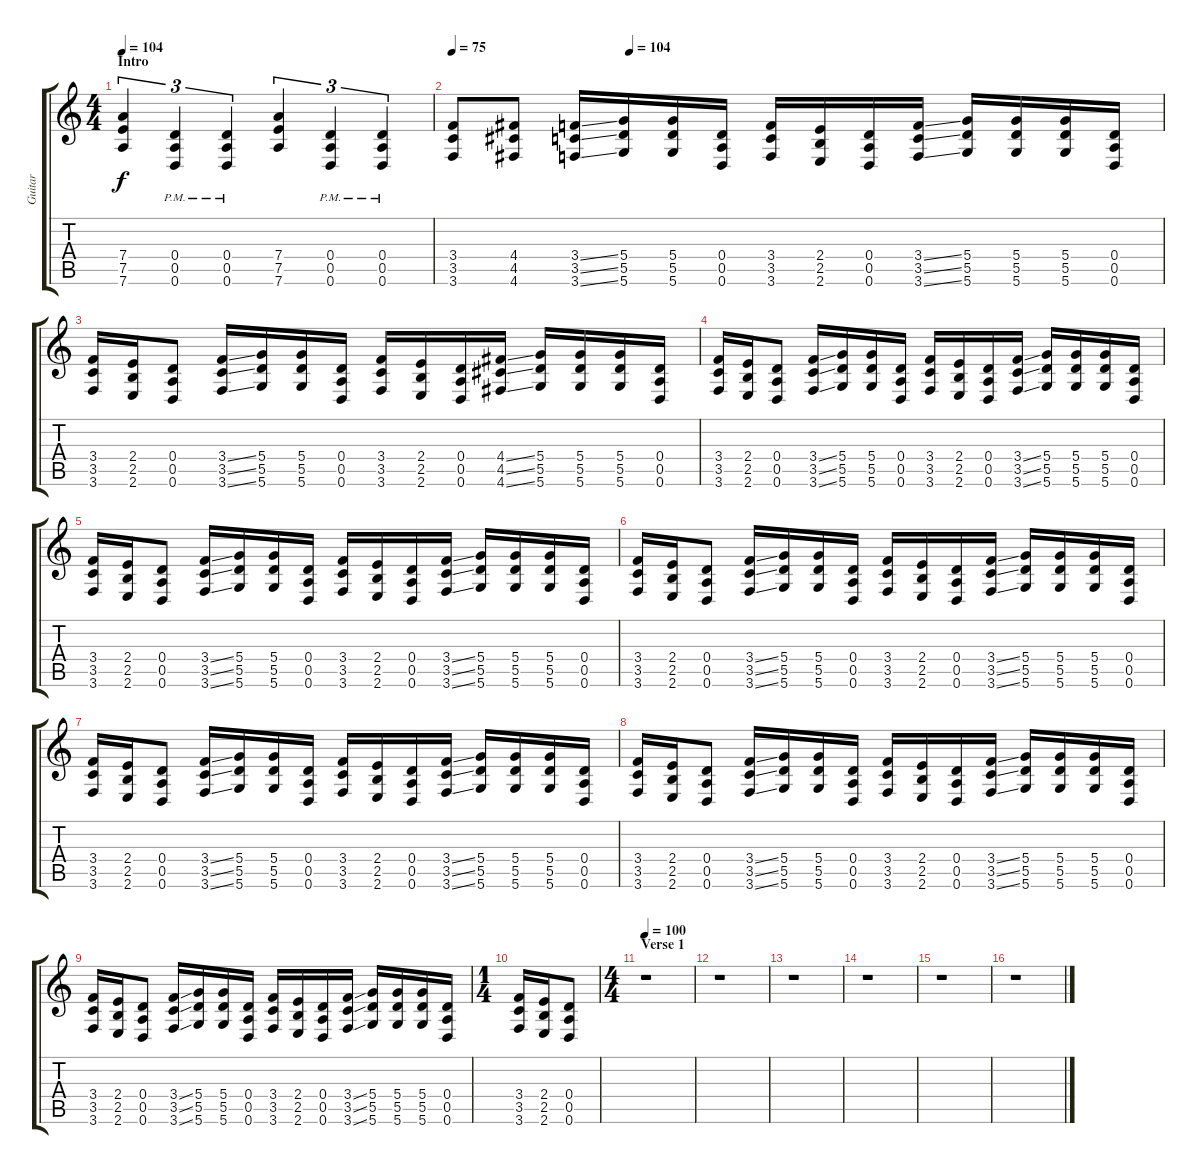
\track ("Guitar" "Guitar") {instrument overdrivenguitar}
\staff {score tabs}
\tuning (E4 B3 G3 D3 A2 D2) {hide}
\ts (4 4)
\section ("" "Intro")
\tempo 104
\tempo 114
\tempo 104
\clef g2
\ks c
(7.4 7.5 7.6).4{tu (3 2) dy f instrument overdrivenguitar} (0.4{pm} 0.5 0.6).4{tu (3 2)} (0.4{pm} 0.5 0.6).4{tu (3 2)} (7.4 7.5 7.6).4{tu (3 2)} (0.4{pm} 0.5 0.6).4{tu (3 2)} (0.4{pm} 0.5 0.6).4{tu (3 2)} |
\tempo 75
\tempo (104 0.25)
(3.4 3.5 3.6).8 (4.4 4.5 4.6).8 (3.4{ss} 3.5{ss} 3.6{ss}).16 (5.4 5.5 5.6).16 (5.4 5.5 5.6).16 (0.4 0.5 0.6).16 (3.4 3.5 3.6).16 (2.4 2.5 2.6).16 (0.4 0.5 0.6).16 (3.4{ss} 3.5{ss} 3.6{ss}).16 (5.4 5.5 5.6).16 (5.4 5.5 5.6).16 (5.4 5.5 5.6).16 (0.4 0.5 0.6).16 |
(3.4 3.5 3.6).16 (2.4 2.5 2.6).16 (0.4 0.5 0.6).8 (3.4{ss} 3.5{ss} 3.6{ss}).16 (5.4 5.5 5.6).16 (5.4 5.5 5.6).16 (0.4 0.5 0.6).16 (3.4 3.5 3.6).16 (2.4 2.5 2.6).16 (0.4 0.5 0.6).16 (4.4{ss} 4.5{ss} 4.6{ss}).16 (5.4 5.5 5.6).16 (5.4 5.5 5.6).16 (5.4 5.5 5.6).16 (0.4 0.5 0.6).16 |
(3.4 3.5 3.6).16 (2.4 2.5 2.6).16 (0.4 0.5 0.6).8 (3.4{ss} 3.5{ss} 3.6{ss}).16 (5.4 5.5 5.6).16 (5.4 5.5 5.6).16 (0.4 0.5 0.6).16 (3.4 3.5 3.6).16 (2.4 2.5 2.6).16 (0.4 0.5 0.6).16 (3.4{ss} 3.5{ss} 3.6{ss}).16 (5.4 5.5 5.6).16 (5.4 5.5 5.6).16 (5.4 5.5 5.6).16 (0.4 0.5 0.6).16 |
(3.4 3.5 3.6).16 (2.4 2.5 2.6).16 (0.4 0.5 0.6).8 (3.4{ss} 3.5{ss} 3.6{ss}).16 (5.4 5.5 5.6).16 (5.4 5.5 5.6).16 (0.4 0.5 0.6).16 (3.4 3.5 3.6).16 (2.4 2.5 2.6).16 (0.4 0.5 0.6).16 (3.4{ss} 3.5{ss} 3.6{ss}).16 (5.4 5.5 5.6).16 (5.4 5.5 5.6).16 (5.4 5.5 5.6).16 (0.4 0.5 0.6).16 |
(3.4 3.5 3.6).16 (2.4 2.5 2.6).16 (0.4 0.5 0.6).8 (3.4{ss} 3.5{ss} 3.6{ss}).16 (5.4 5.5 5.6).16 (5.4 5.5 5.6).16 (0.4 0.5 0.6).16 (3.4 3.5 3.6).16 (2.4 2.5 2.6).16 (0.4 0.5 0.6).16 (3.4{ss} 3.5{ss} 3.6{ss}).16 (5.4 5.5 5.6).16 (5.4 5.5 5.6).16 (5.4 5.5 5.6).16 (0.4 0.5 0.6).16 |
(3.4 3.5 3.6).16 (2.4 2.5 2.6).16 (0.4 0.5 0.6).8 (3.4{ss} 3.5{ss} 3.6{ss}).16 (5.4 5.5 5.6).16 (5.4 5.5 5.6).16 (0.4 0.5 0.6).16 (3.4 3.5 3.6).16 (2.4 2.5 2.6).16 (0.4 0.5 0.6).16 (3.4{ss} 3.5{ss} 3.6{ss}).16 (5.4 5.5 5.6).16 (5.4 5.5 5.6).16 (5.4 5.5 5.6).16 (0.4 0.5 0.6).16 |
(3.4 3.5 3.6).16 (2.4 2.5 2.6).16 (0.4 0.5 0.6).8 (3.4{ss} 3.5{ss} 3.6{ss}).16 (5.4 5.5 5.6).16 (5.4 5.5 5.6).16 (0.4 0.5 0.6).16 (3.4 3.5 3.6).16 (2.4 2.5 2.6).16 (0.4 0.5 0.6).16 (3.4{ss} 3.5{ss} 3.6{ss}).16 (5.4 5.5 5.6).16 (5.4 5.5 5.6).16 (5.4 5.5 5.6).16 (0.4 0.5 0.6).16 |
(3.4 3.5 3.6).16 (2.4 2.5 2.6).16 (0.4 0.5 0.6).8 (3.4{ss} 3.5{ss} 3.6{ss}).16 (5.4 5.5 5.6).16 (5.4 5.5 5.6).16 (0.4 0.5 0.6).16 (3.4 3.5 3.6).16 (2.4 2.5 2.6).16 (0.4 0.5 0.6).16 (3.4{ss} 3.5{ss} 3.6{ss}).16 (5.4 5.5 5.6).16 (5.4 5.5 5.6).16 (5.4 5.5 5.6).16 (0.4 0.5 0.6).16 |
\ts (1 4)
(3.4 3.5 3.6).16 (2.4 2.5 2.6).16 (0.4 0.5 0.6).8 |
\ts (4 4)
\section ("" "Verse 1")
\tempo 100
r.1 |
r.1 |
r.1 |
r.1 |
r.1 |
r.1
